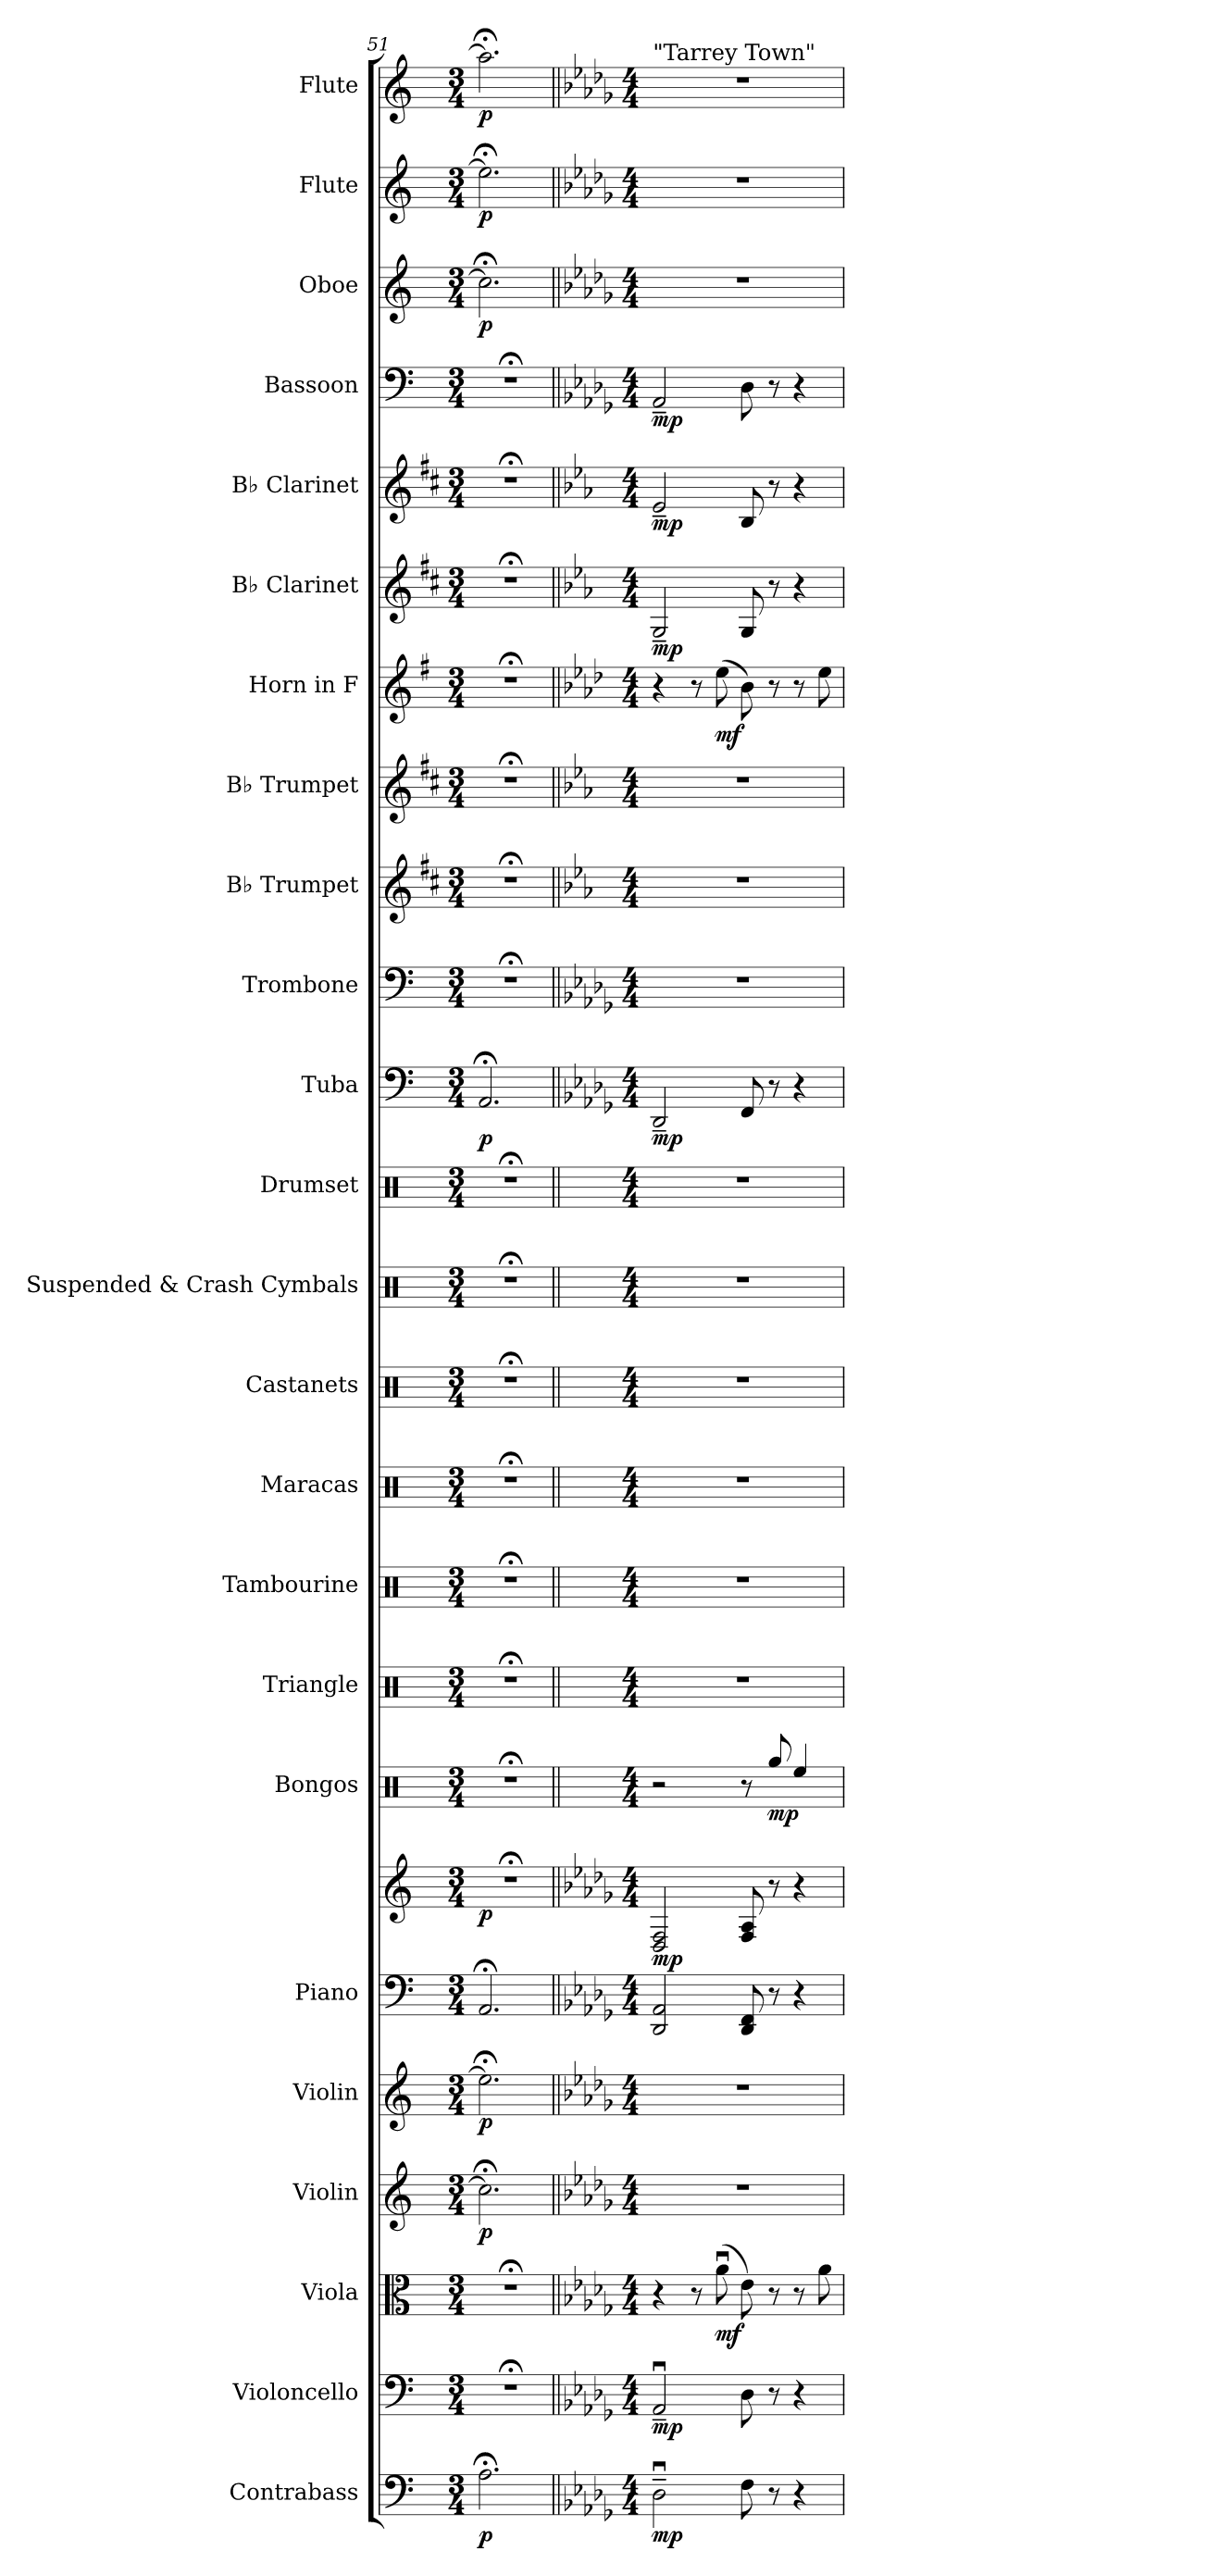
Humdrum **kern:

**kern	**dynam	**kern	**dynam	**kern	**dynam	**kern	**dynam	**kern	**dynam	**kern	**kern	**dynam	**kern	**dynam	**kern	**kern	**kern	**kern	**kern	**kern	**kern	**dynam	**kern	**kern	**kern	**kern	**dynam	**kern	**dynam	**kern	**dynam	**kern	**dynam	**kern	**dynam	**kern	**dynam	**kern	**dynam
*part24	*part24	*part23	*part23	*part22	*part22	*part21	*part21	*part20	*part20	*part19	*part19	*part19	*part18	*part18	*part17	*part16	*part15	*part14	*part13	*part12	*part11	*part11	*part10	*part9	*part8	*part7	*part7	*part6	*part6	*part5	*part5	*part4	*part4	*part3	*part3	*part2	*part2	*part1	*part1
*staff25	*staff25	*staff24	*staff24	*staff23	*staff23	*staff22	*staff22	*staff21	*staff21	*staff20	*staff19	*staff19/20	*staff18	*staff18	*staff17	*staff16	*staff15	*staff14	*staff13	*staff12	*staff11	*staff11	*staff10	*staff9	*staff8	*staff7	*staff7	*staff6	*staff6	*staff5	*staff5	*staff4	*staff4	*staff3	*staff3	*staff2	*staff2	*staff1	*staff1
*I"Contrabass	*	*I"Violoncello	*	*I"Viola	*	*I"Violin	*	*I"Violin	*	*I"Piano	*	*	*I"Bongos	*	*I"Triangle	*I"Tambourine	*I"Maracas	*I"Castanets	*I"Suspended &amp; Crash Cymbals	*I"Drumset	*I"Tuba	*	*I"Trombone	*I"B♭ Trumpet	*I"B♭ Trumpet	*I"Horn in F	*	*I"B♭ Clarinet	*	*I"B♭ Clarinet	*	*I"Bassoon	*	*I"Oboe	*	*I"Flute	*	*I"Flute	*
*I'Cb.	*	*I'Vc.	*	*I'Vla.	*	*I'Vln.	*	*I'Vln.	*	*I'Pno.	*	*	*I'Bon.	*	*I'Trgl.	*I'Tamb.	*I'Mrcs.	*I'Cst.	*I'Cym.	*I'D. Set	*I'Tba.	*	*I'Tbn.	*I'B♭ Tpt.	*I'B♭ Tpt.	*	*	*I'B♭ Cl.	*	*I'B♭ Cl.	*	*I'Bsn.	*	*I'Ob.	*	*I'Fl.	*	*I'Fl.	*
!!LO:PB:g=z
*clefF4	*	*clefF4	*	*clefC3	*	*clefG2	*	*clefG2	*	*clefF4	*clefG2	*	*clefX	*	*clefX	*clefX	*clefX	*clefX	*clefX	*clefX	*clefF4	*	*clefF4	*clefG2	*clefG2	*clefG2	*	*clefG2	*	*clefG2	*	*clefF4	*	*clefG2	*	*clefG2	*	*clefG2	*
*ITrd7c12	*	*	*	*	*	*	*	*	*	*	*	*	*	*	*	*	*	*	*	*	*	*	*	*ITrd1c2	*ITrd1c2	*ITrd4c7	*	*ITrd1c2	*	*ITrd1c2	*	*	*	*	*	*	*	*	*
*k[]	*	*k[]	*	*k[]	*	*k[]	*	*k[]	*	*k[]	*k[]	*	*k[]	*	*k[]	*k[]	*k[]	*k[]	*k[]	*k[]	*k[]	*	*k[]	*k[]	*k[]	*k[]	*	*k[]	*	*k[]	*	*k[]	*	*k[]	*	*k[]	*	*k[]	*
*M3/4	*	*M3/4	*	*M3/4	*	*M3/4	*	*M3/4	*	*M3/4	*M3/4	*	*M3/4	*	*M3/4	*M3/4	*M3/4	*M3/4	*M3/4	*M3/4	*M3/4	*	*M3/4	*M3/4	*M3/4	*M3/4	*	*M3/4	*	*M3/4	*	*M3/4	*	*M3/4	*	*M3/4	*	*M3/4	*
*MM50	*	*MM50	*	*MM50	*	*MM50	*	*MM50	*	*MM50	*MM50	*	*MM50	*	*MM50	*MM50	*MM50	*MM50	*MM50	*MM50	*MM50	*	*MM50	*MM50	*MM50	*MM50	*	*MM50	*	*MM50	*	*MM50	*	*MM50	*	*MM50	*	*MM50	*
=51	=51	=51	=51	=51	=51	=51	=51	=51	=51	=51	=51	=51	=51	=51	=51	=51	=51	=51	=51	=51	=51	=51	=51	=51	=51	=51	=51	=51	=51	=51	=51	=51	=51	=51	=51	=51	=51	=51	=51
!	!LO:DY:b	!	!	!	!	!	!LO:DY:b	!	!LO:DY:b	!	!	!LO:DY:b	!	!	!	!	!	!	!	!	!	!LO:DY:b	!	!	!	!	!	!	!	!	!	!	!	!	!LO:DY:b	!	!LO:DY:b	!	!LO:DY:b
2.AA;<Z\	p	2.r;<	.	2.r;<	.	2.cc;<Z\]	p	2.ee;<Z\]	p	2.AA;<Z/	2.r;<	p	2.r;<	.	2.r;<	2.r;<	2.r;<	2.r;<	2.r;<	2.r;<	2.AA;<Z/	p	2.r;<	2.r;<	2.r;<	2.r;<	.	2.r;<	.	2.r;<	.	2.r;<	.	2.cc;<Z\]	p	2.ee;<Z\]	p	2.aa;<Z\]	p
=52||	=52||	=52||	=52||	=52||	=52||	=52||	=52||	=52||	=52||	=52||	=52||	=52||	=52||	=52||	=52||	=52||	=52||	=52||	=52||	=52||	=52||	=52||	=52||	=52||	=52||	=52||	=52||	=52||	=52||	=52||	=52||	=52||	=52||	=52||	=52||	=52||	=52||	=52||	=52||
*k[b-e-a-d-g-]	*	*k[b-e-a-d-g-]	*	*k[b-e-a-d-g-]	*	*k[b-e-a-d-g-]	*	*k[b-e-a-d-g-]	*	*k[b-e-a-d-g-]	*k[b-e-a-d-g-]	*	*	*	*	*	*	*	*	*	*k[b-e-a-d-g-]	*	*k[b-e-a-d-g-]	*k[b-e-a-d-g-]	*k[b-e-a-d-g-]	*k[b-e-a-d-g-]	*	*k[b-e-a-d-g-]	*	*k[b-e-a-d-g-]	*	*k[b-e-a-d-g-]	*	*k[b-e-a-d-g-]	*	*k[b-e-a-d-g-]	*	*k[b-e-a-d-g-]	*
*M4/4	*	*M4/4	*	*M4/4	*	*M4/4	*	*M4/4	*	*M4/4	*M4/4	*	*M4/4	*	*M4/4	*M4/4	*M4/4	*M4/4	*M4/4	*M4/4	*M4/4	*	*M4/4	*M4/4	*M4/4	*M4/4	*	*M4/4	*	*M4/4	*	*M4/4	*	*M4/4	*	*M4/4	*	*M4/4	*
*	*	*	*	*	*	*	*	*	*	*	*	*	*	*	*	*	*	*	*	*	*	*	*	*	*	*	*	*	*	*	*	*	*	*	*	*	*	*MM80	*
!	!	!	!	!	!	!	!	!	!	!	!	!	!	!	!	!	!	!	!	!	!	!	!	!	!	!	!	!	!	!	!	!	!	!	!	!	!	!LO:TX:a:t="Tarrey Town"	!
!	!LO:DY:b	!	!LO:DY:b	!	!	!	!	!	!	!	!	!LO:DY:b	!	!	!	!	!	!	!	!	!	!LO:DY:b	!	!	!	!	!	!	!LO:DY:b	!	!LO:DY:b	!	!LO:DY:b	!	!	!	!	!	!
2DD-u~\	mp	2AA-u~/	mp	4r	.	1r	.	1r	.	2DD-/ 2AA-/	2D-/ 2F/	mp	2r	.	1r	1r	1r	1r	1r	1r	2DD-~/	mp	1r	1r	1r	4r	.	2F~/	mp	2d-~/	mp	2AA-~/	mp	1r	.	1r	.	1r	.
.	.	.	.	8r	.	.	.	.	.	.	.	.	.	.	.	.	.	.	.	.	.	.	.	.	.	8r	.	.	.	.	.	.	.	.	.	.	.	.	.
!	!	!	!	!	!LO:DY:b	!	!	!	!	!	!	!	!	!	!	!	!	!	!	!	!	!	!	!	!	!	!LO:DY:b	!	!	!	!	!	!	!	!	!	!	!	!
.	.	.	.	(8a-u\	mf	.	.	.	.	.	.	.	.	.	.	.	.	.	.	.	.	.	.	.	.	(8a-\	mf	.	.	.	.	.	.	.	.	.	.	.	.
8FF\	.	8D-\	.	8e-\)	.	.	.	.	.	8DD-/ 8FF/	8F/ 8A-/	.	8r	.	.	.	.	.	.	.	8FF/	.	.	.	.	8e-\)	.	8F/	.	8A-/	.	8D-\	.	.	.	.	.	.	.
!	!	!	!	!	!	!	!	!	!	!	!	!	!	!LO:DY:b	!	!	!	!	!	!	!	!	!	!	!	!	!	!	!	!	!	!	!	!	!	!	!	!	!
8r	.	8r	.	8r	.	.	.	.	.	8r	8r	.	8Rgg/	mp	.	.	.	.	.	.	8r	.	.	.	.	8r	.	8r	.	8r	.	8r	.	.	.	.	.	.	.
4r	.	4r	.	8r	.	.	.	.	.	4r	4r	.	4Ree/	.	.	.	.	.	.	.	4r	.	.	.	.	8r	.	4r	.	4r	.	4r	.	.	.	.	.	.	.
.	.	.	.	8a-\	.	.	.	.	.	.	.	.	.	.	.	.	.	.	.	.	.	.	.	.	.	8a-\	.	.	.	.	.	.	.	.	.	.	.	.	.
=	=	=	=	=	=	=	=	=	=	=	=	=	=	=	=	=	=	=	=	=	=	=	=	=	=	=	=	=	=	=	=	=	=	=	=	=	=	=	=
*-	*-	*-	*-	*-	*-	*-	*-	*-	*-	*-	*-	*-	*-	*-	*-	*-	*-	*-	*-	*-	*-	*-	*-	*-	*-	*-	*-	*-	*-	*-	*-	*-	*-	*-	*-	*-	*-	*-	*-
